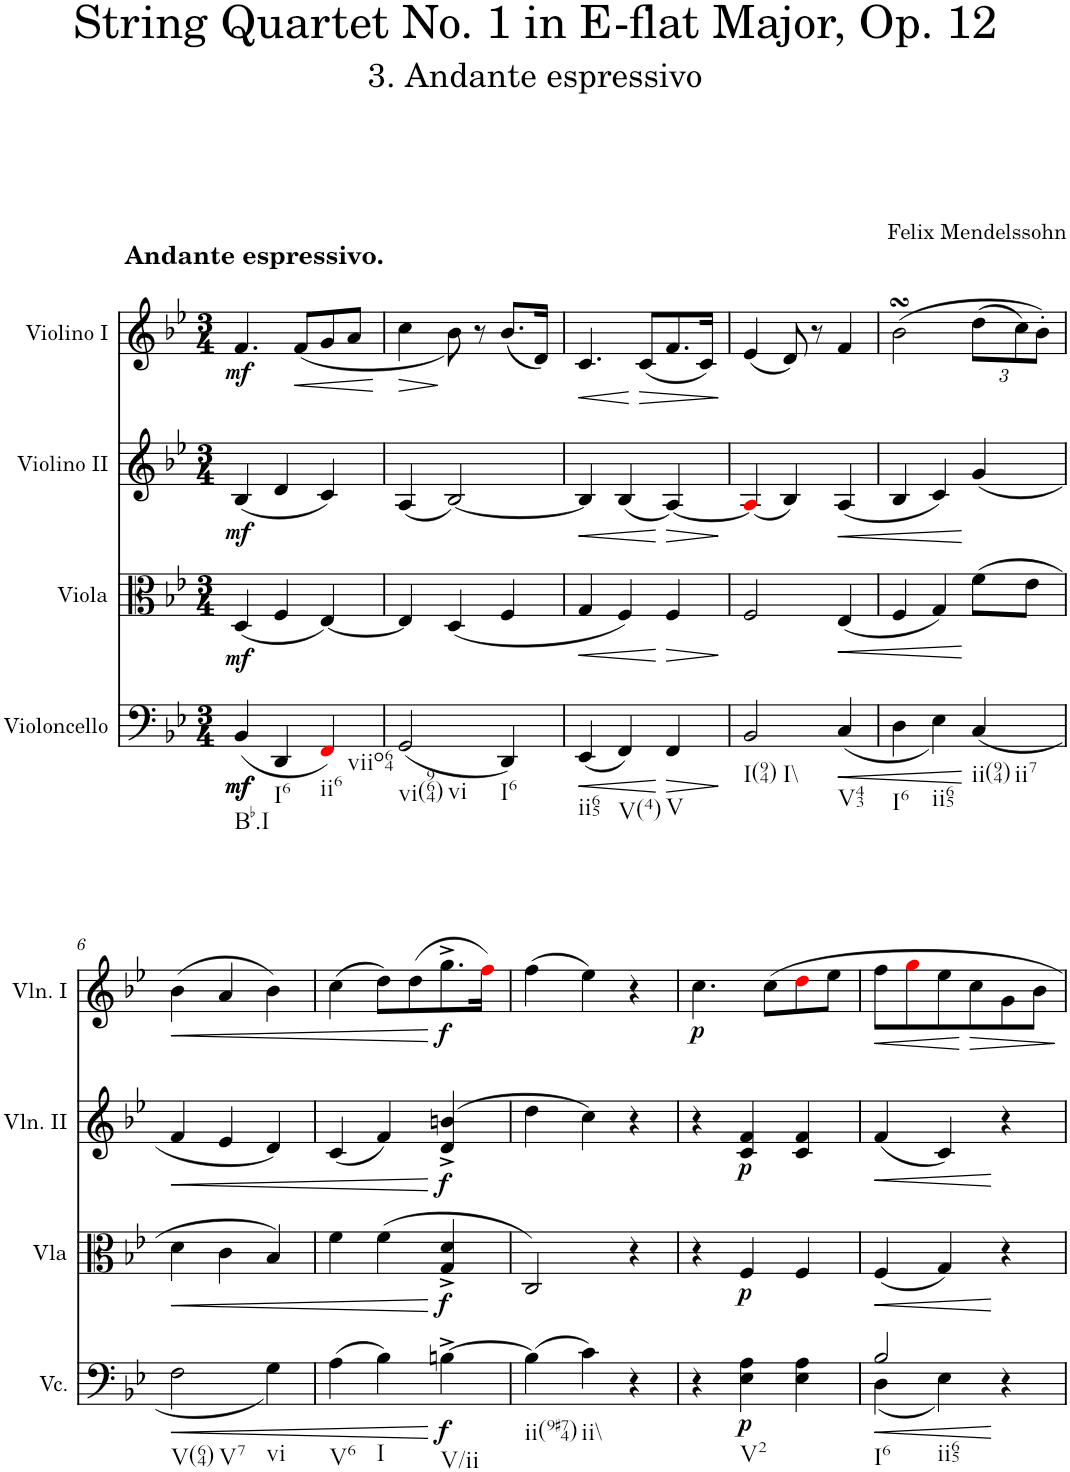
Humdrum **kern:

**kern	**dynam	**kern	**dynam	**kern	**dynam	**kern	**dynam
*part4	*part4	*part3	*part3	*part2	*part2	*part1	*part1
*staff4	*staff4	*staff3	*staff3	*staff2	*staff2	*staff1	*staff1
*I"Violoncello	*	*I"Viola	*	*I"Violino II	*	*I"Violino I	*
*I'Vc.	*	*I'Vla	*	*I'Vln. II	*	*I'Vln. I	*
*clefF4	*	*clefC3	*	*clefG2	*	*clefG2	*
*k[b-e-]	*	*k[b-e-]	*	*k[b-e-]	*	*k[b-e-]	*
*M3/4	*	*M3/4	*	*M3/4	*	*M3/4	*
=1	=1	=1	=1	=1	=1	=1	=1
!	!	!	!	!	!	!LO:TX:a:B:t=Andante espressivo.	!
!LO:TX:b:t=Bb.I	!	!	!	!	!	!	!
!	!LO:DY:b	!	!	!	!	!	!
!	!LO:DY:n=1:b	!	!LO:DY:b	!	!LO:DY:b	!	!LO:DY:b
(<4BB-/	mf mf	(<4D/	mf	(<4B-/	mf	4.f/	mf
!LO:TX:b:t=I6	!	!	!	!	!	!	!
4DD/	.	4F/	.	4d/	.	.	.
!	!	!	!	!	!	!	!LO:HP:b
.	.	.	.	.	.	(<8f/L	<
!LO:TX:b:t=ii6	!	!	!	!	!	!	!
!LO:TX:b:t=viio64	!	!	!	!	!	!	!
4FFi/)	.	[4E-/)	.	4c/)	.	8g/	.
.	.	.	.	.	.	8a/J	.
.	.	.	.	.	.	.	[
=2	=2	=2	=2	=2	=2	=2	=2
!LO:TX:b:t=vi(964)	!	!	!	!	!	!	!
!LO:TX:b:t=vi	!	!	!	!	!	!	!
!	!	!	!	!	!	!	!LO:HP:b
(<2GG/	.	4E-/]	.	(<4A/	.	4cc\	>
.	.	(<4D/	.	[2B-/)	.	8b-\)	]
.	.	.	.	.	.	8r	.
!LO:TX:b:t=I6	!	!	!	!	!	!	!
4DD/)	.	4F/	.	.	.	(<8.b-/L	.
.	.	.	.	.	.	16d/Jk)	.
=3	=3	=3	=3	=3	=3	=3	=3
!LO:TX:b:t=ii65	!	!	!	!	!	!	!
!	!LO:HP:b	!	!LO:HP:b	!	!LO:HP:b	!	!LO:HP:b
(<4EE-/	<	4G/	<	4B-/]	<	4.c/	<
!LO:TX:b:t=V(4)	!	!	!	!	!	!	!
4FF/)	.	4F/)	.	(<4B-/	.	.	.
!	!	!	!	!	!	!	!LO:HP:n=1:b
.	.	.	.	.	.	(<8c/L	[ >
!LO:TX:b:t=V	!	!	!	!	!	!	!
!	!LO:HP:n=1:b	!	!LO:HP:n=1:b	!	!LO:HP:n=1:b	!	!
4FF/	[ >	4F/	[ >	[4A/)	[ >	8.f/	.
.	.	.	.	.	.	16c/Jk)	.
.	]	.	]	.	]	.	]
=4	=4	=4	=4	=4	=4	=4	=4
!LO:TX:b:t=I(94)	!	!	!	!	!	!	!
!LO:TX:b:t=I\\	!	!	!	!	!	!	!
2BB-/	.	2F/	.	(<4Ai/]	.	(<4e-/	.
.	.	.	.	4B-/)	.	8d/)	.
.	.	.	.	.	.	8r	.
!LO:TX:b:t=V43	!	!	!	!	!	!	!
!	!LO:HP:b	!	!LO:HP:b	!	!LO:HP:b	!	!
(<4C/	<	(<4E-/	<	(<4A/	<	4f/	.
=5	=5	=5	=5	=5	=5	=5	=5
!LO:TX:b:t=I6	!	!	!	!	!	!	!
4D\	.	4F/	.	4B-/	.	(>2b-sSSs\	.
!LO:TX:b:t=ii65	!	!	!	!	!	!	!
4E-\)	.	4G/)	.	4c/)	.	.	.
*	*	*	*	*	*	*Xbrackettup	*
!LO:TX:b:t=ii(94)	!	!	!	!	!	!	!
!LO:TX:b:t=ii7	!	!	!	!	!	!	!
(<4C/	[	(>8f\L	[	(<4g/	[	(>12dd\L	.
.	.	.	.	.	.	12cc\)	.
.	.	8e-\J	.	.	.	.	.
.	.	.	.	.	.	12b-'\J)	.
!!LO:LB:g=z
=6	=6	=6	=6	=6	=6	=6	=6
!LO:TX:b:t=V(64)	!	!	!	!	!	!	!
!LO:TX:b:t=V7	!	!	!	!	!	!	!
!	!LO:HP:b	!	!LO:HP:b	!	!LO:HP:b	!	!LO:HP:b
2F\	<	4d\	<	4f/	<	(>4b-\	<
.	.	4c\	.	4e-/	.	4a/	.
!LO:TX:b:t=vi	!	!	!	!	!	!	!
4G\)	.	4B-/)	.	4d/)	.	4b-\)	.
=7	=7	=7	=7	=7	=7	=7	=7
!LO:TX:b:t=V6	!	!	!	!	!	!	!
(>4A\	.	4f\	.	(<4c/	.	(>4cc\	.
!LO:TX:b:t=I	!	!	!	!	!	!	!
4B-\)	.	(>4f\	.	4f/)	.	8dd\L)	.
.	.	.	.	.	.	(>8dd\	.
!LO:TX:b:t=V/ii	!	!	!	!	!	!	!
!	!LO:DY:n=1:b	!	!LO:DY:n=1:b	!	!LO:DY:n=1:b	!	!LO:DY:n=1:b
[4Bn^\	[ f	4G/^ 4d/^	[ f	(>4d/^ 4bn/^	[ f	8.gg^\	[ f
.	.	.	.	.	.	16ffi\Jk)	.
=8	=8	=8	=8	=8	=8	=8	=8
!LO:TX:b:t=ii(9#74)	!	!	!	!	!	!	!
(>4B\]	.	2C/)	.	4dd\	.	(>4ff\	.
!LO:TX:b:t=ii\\	!	!	!	!	!	!	!
4c\)	.	.	.	4cc\)	.	4ee-\)	.
4r	.	4r	.	4r	.	4r	.
=9	=9	=9	=9	=9	=9	=9	=9
!	!	!	!	!	!	!	!LO:DY:b
4r	.	4r	.	4r	.	4.cc\	p
!LO:TX:b:t=V2	!	!	!	!	!	!	!
!	!LO:DY:b	!	!LO:DY:b	!	!LO:DY:b	!	!
4E-\ 4A\	p	4F/	p	4c/ 4f/	p	.	.
.	.	.	.	.	.	8cc\L	.
4E-\ 4A\	.	4F/	.	4c/ 4f/	.	8ddi\	.
.	.	.	.	.	.	8ee-\J	.
=10	=10	=10	=10	=10	=10	=10	=10
!LO:TX:b:t=I6	!	!	!	!	!	!	!
!LO:TX:b:t=ii65	!	!	!	!	!	!	!
!	!LO:HP:b	!	!LO:HP:b	!	!LO:HP:b	!	!LO:HP:b
*^	*	*	*	*	*	*	*
2B-/	(<4D\	<	(<4F/	<	(<4f/	<	8ff\L	<
.	.	.	.	.	.	.	8ggi\	.
.	4E-\)	.	4G/)	.	4c/)	.	8ee-\	.
!	!	!	!	!	!	!	!	!LO:HP:n=1:b
.	.	.	.	.	.	.	8cc\	[ >
4r	4ryy	[	4r	[	4r	[	8g\	.
.	.	.	.	.	.	.	8b-\J	.
*v	*v	*	*	*	*	*	*	*
.	.	.	.	.	.	.	]
=	=	=	=	=	=	=	=
*-	*-	*-	*-	*-	*-	*-	*-
